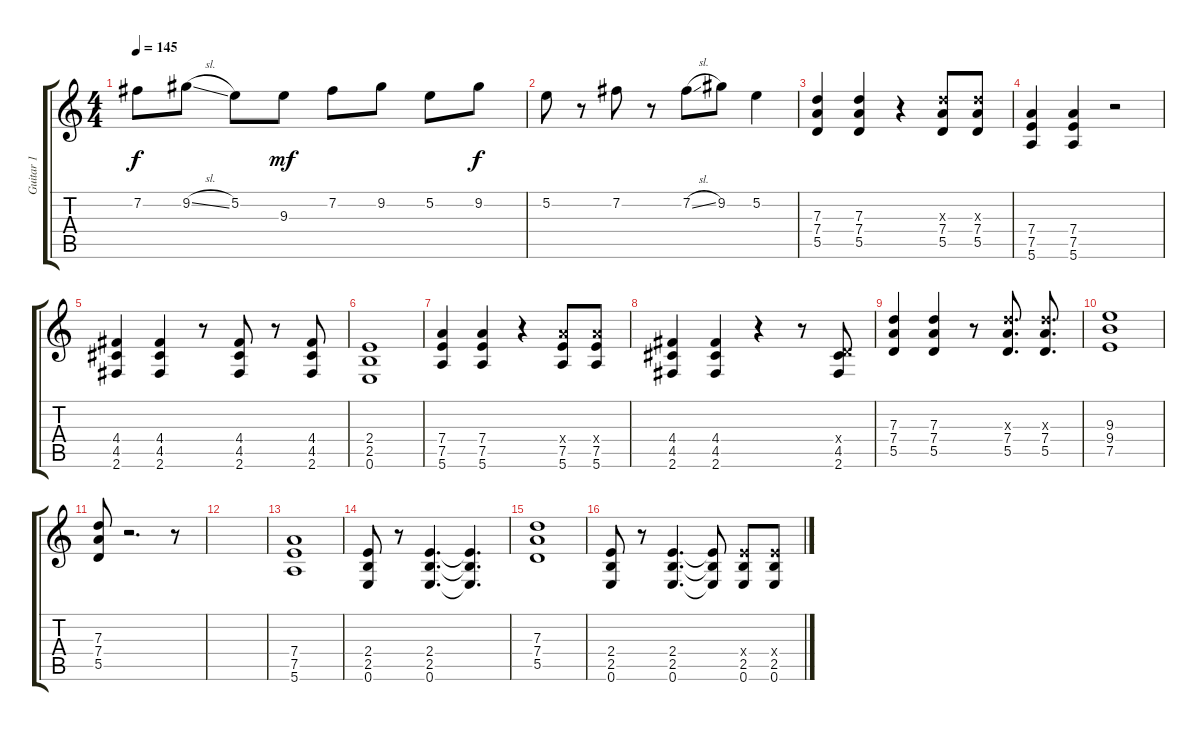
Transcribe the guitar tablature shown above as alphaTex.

\track ("Guitar 1 " "Guitar 1 ") {instrument distortionguitar}
\staff {score tabs}
\tuning (E4 B3 G3 D3 A2 E2) {hide}
\ts (4 4)
\tempo 145
\clef g2
\ks c
7.2{t}.8{dy f} 9.2{sl}.8 5.2.8 9.3.8{dy mf} 7.2.8 9.2.8 5.2.8 9.2.8{dy f} |
5.2.8 r.8 7.2.8 r.8 7.2{sl}.8 9.2.8 5.2.4 |
(7.3 7.4 5.5).4 (7.3 7.4 5.5).4 r.4 (7.3{x} 7.4 5.5).8 (7.3{x} 7.4 5.5).8 |
(7.4 7.5 5.6).4 (7.4 7.5 5.6).4 r.2 |
(4.4 4.5 2.6).4 (4.4 4.5 2.6).4 r.8 (4.4 4.5 2.6).8 r.8 (4.4 4.5 2.6).8 |
(2.4 2.5 0.6).1 |
(7.4 7.5 5.6).4 (7.4 7.5 5.6).4 r.4 (7.4{x} 7.5 5.6).8 (7.4{x} 7.5 5.6).8 |
(4.4 4.5 2.6).4 (4.4 4.5 2.6).4 r.4 r.8 (0.4{x} 4.5 2.6).8 |
(7.3 7.4 5.5).4 (7.3 7.4 5.5).4 r.8 (7.3{x} 7.4 5.5).8{d} (7.3{x} 7.4 5.5).8{d} |
(9.3 9.4 7.5).1 |
(7.3 7.4 5.5).8 r.2{d} r.8 |
|
(7.4 7.5 5.6).1 |
(2.4 2.5 0.6).8 r.8 (2.4 2.5 0.6).4{d} (2.4{t} 2.5{t} 0.6{t}).4{d} |
(7.3 7.4 5.5).1 |
(2.4 2.5 0.6).8 r.8 (2.4 2.5 0.6).4{d} (2.4{t} 2.5{t} 0.6{t}).8 (2.4{x} 2.5 0.6).8 (2.4{x} 2.5 0.6).8
